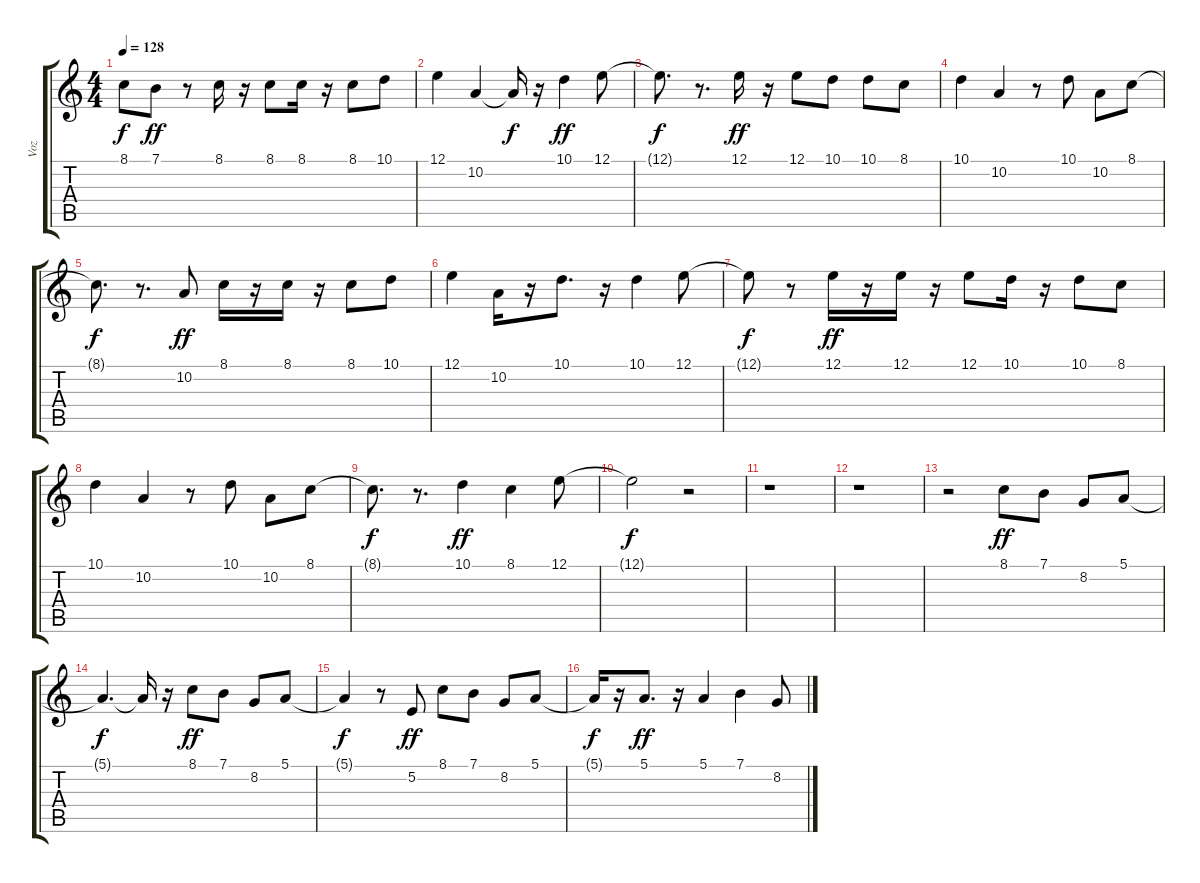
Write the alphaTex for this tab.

\track ("Voz" "Voz") {instrument vibraphone}
\staff {score tabs}
\tuning (E4 B3 G3 D3 A2 E2) {hide}
\ts (4 4)
\tempo 128
\clef g2
\ks c
8.1{t}.8{dy f} 7.1.8{dy ff} r.8 8.1.16 r.16 8.1.8 8.1.16 r.16 8.1.8 10.1.8 |
12.1.4 10.2.4 10.2{t}.16{dy f} r.16 10.1.4{dy ff} 12.1.8 |
12.1{t}.8{d dy f} r.8{d} 12.1.16{dy ff} r.16 12.1.8 10.1.8 10.1.8 8.1.8 |
10.1.4 10.2.4 r.8 10.1.8 10.2.8 8.1.8 |
8.1{t}.8{d dy f} r.8{d} 10.2.8{dy ff} 8.1.16 r.16 8.1.16 r.16 8.1.8 10.1.8 |
12.1.4 10.2.16 r.16 10.1.8{d} r.16 10.1.4 12.1.8 |
12.1{t}.8{dy f} r.8 12.1.16{dy ff} r.16 12.1.16 r.16 12.1.8 10.1.16 r.16 10.1.8 8.1.8 |
10.1.4 10.2.4 r.8 10.1.8 10.2.8 8.1.8 |
8.1{t}.8{d dy f} r.8{d} 10.1.4{dy ff} 8.1.4 12.1.8 |
12.1{t}.2{dy f} r.2 |
r.1 |
r.1 |
r.2 8.1.8{dy ff} 7.1.8 8.2.8 5.1.8 |
5.1{t}.4{d dy f} 5.1{t}.16 r.16 8.1.8{dy ff} 7.1.8 8.2.8 5.1.8 |
5.1{t}.4{dy f} r.8 5.2.8{dy ff} 8.1.8 7.1.8 8.2.8 5.1.8 |
5.1{t}.16{dy f} r.16 5.1.8{d dy ff} r.16 5.1.4 7.1.4 8.2.8
